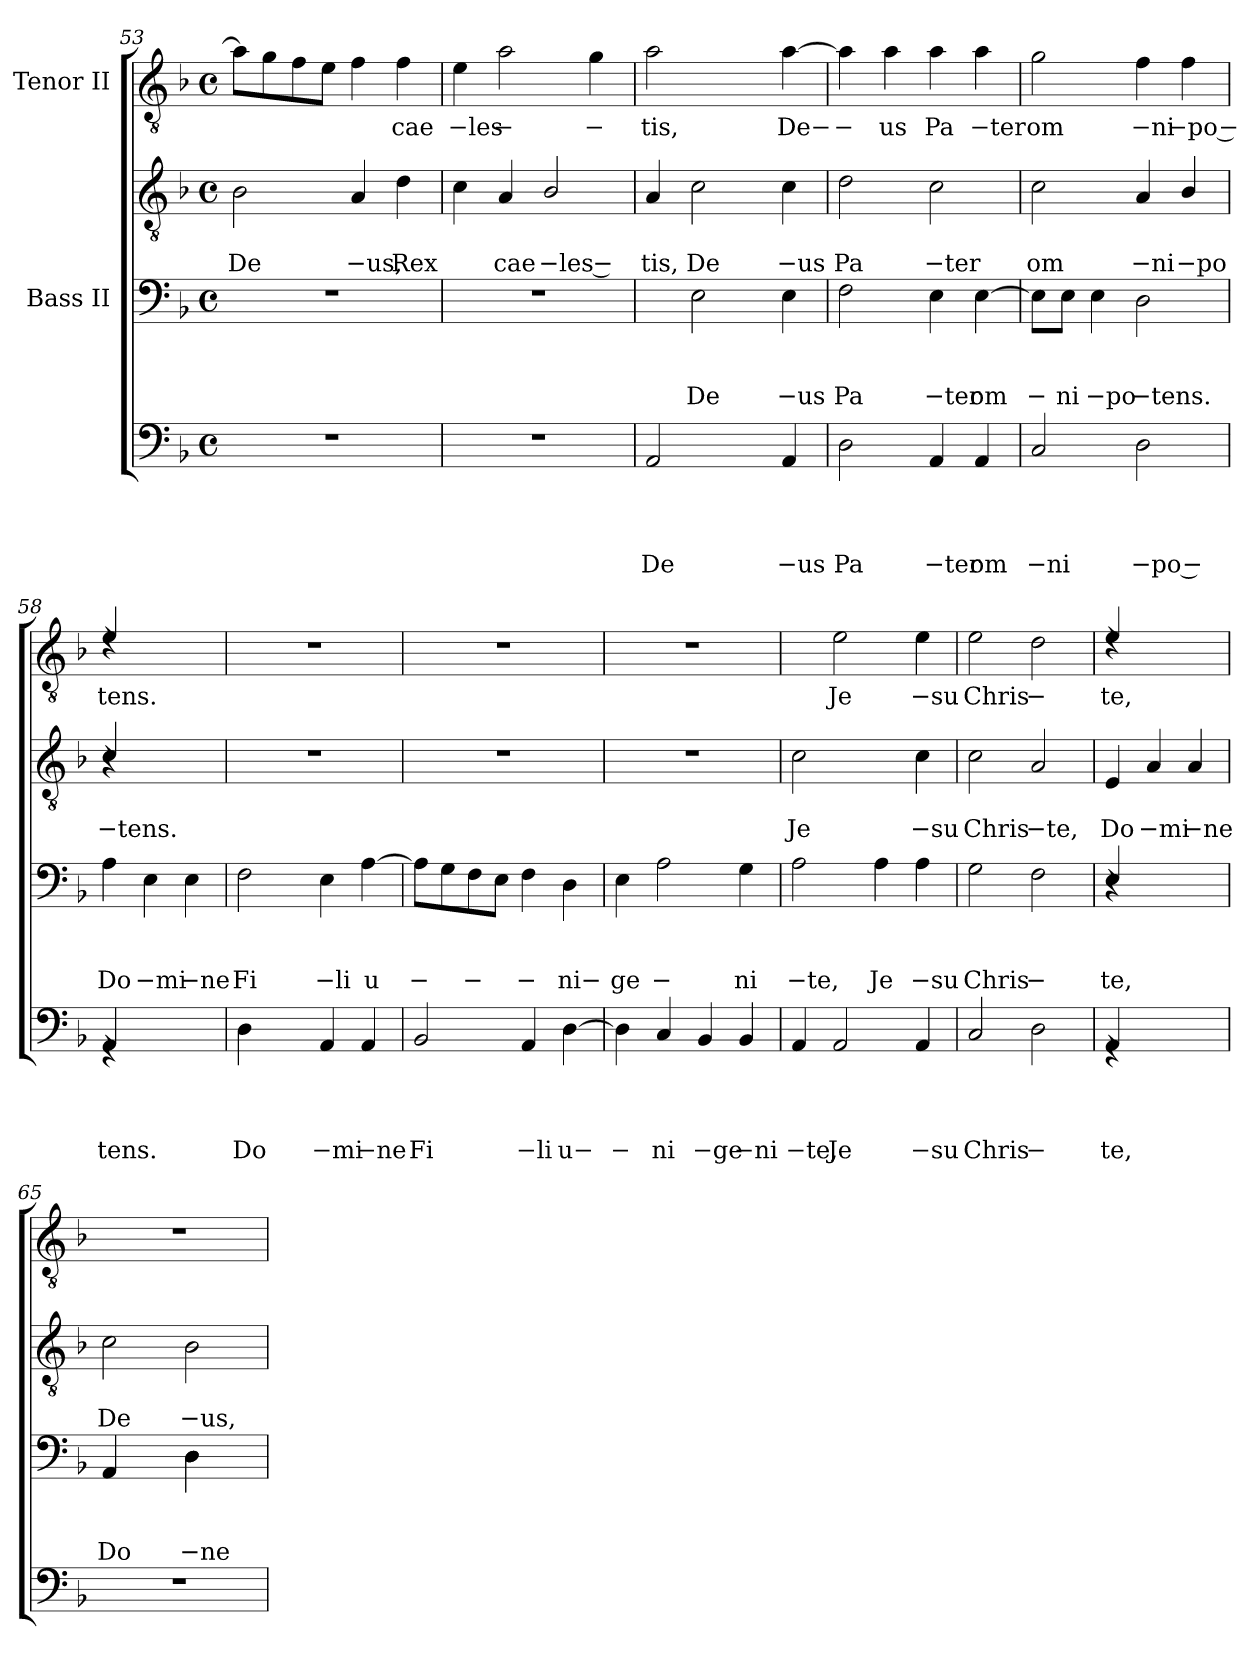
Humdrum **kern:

**kern	**text	**text	**text	**text	**kern	**text	**text	**text	**kern	**text	**text	**kern	**text
*part4	*part4	*part4	*part4	*part4	*part3	*part3	*part3	*part3	*part2	*part2	*part2	*part1	*part1
*staff4	*staff4	*staff4	*staff4	*staff4	*staff3	*staff3	*staff3	*staff3	*staff2	*staff2	*staff2	*staff1	*staff1
*	*	*	*	*	*I"Bass II	*	*	*	*	*	*	*I"Tenor II	*
*clefF4	*	*	*	*	*clefF4	*	*	*	*clefGv2	*	*	*clefGv2	*
*k[b-]	*	*	*	*	*k[b-]	*	*	*	*k[b-]	*	*	*k[b-]	*
*F:	*	*	*	*	*F:	*	*	*	*F:	*	*	*F:	*
*M4/4	*	*	*	*	*M4/4	*	*	*	*M4/4	*	*	*M4/4	*
*met(c)	*	*	*	*	*met(c)	*	*	*	*met(c)	*	*	*met(c)	*
=53	=53	=53	=53	=53	=53	=53	=53	=53	=53	=53	=53	=53	=53
!	!	!	!	!	!	!	!	!	!	!	!LO:LY:b	!	!
1r	.	.	.	.	1r	.	.	.	2B-\	.	De	8a\L]	.
.	.	.	.	.	.	.	.	.	.	.	.	8g\	.
.	.	.	.	.	.	.	.	.	.	.	.	8f\	.
.	.	.	.	.	.	.	.	.	.	.	.	8e\J	.
!	!	!	!	!	!	!	!	!	!	!	!LO:LY:b:rj	!	!
.	.	.	.	.	.	.	.	.	4A/	.	−us,	4f\	.
!	!	!	!	!	!	!	!	!	!	!	!LO:LY:b	!	!LO:LY:b
.	.	.	.	.	.	.	.	.	4d\	.	Rex	4f\	cae
=54	=54	=54	=54	=54	=54	=54	=54	=54	=54	=54	=54	=54	=54
!	!	!	!	!	!	!	!	!	!	!	!	!	!LO:LY:b:rj
1r	.	.	.	.	1r	.	.	.	4c\	.	.	4e\	−les
!	!	!	!	!	!	!	!	!	!	!	!LO:LY:b	!	!LO:LY:b
.	.	.	.	.	.	.	.	.	4A/	.	cae	2a\	−
!	!	!	!	!	!	!	!	!	!	!	!LO:LY:b:rj	!	!
.	.	.	.	.	.	.	.	.	2B-/	.	−les −	.	.
!	!	!	!	!	!	!	!	!	!	!	!	!	!LO:LY:b
.	.	.	.	.	.	.	.	.	.	.	.	4g\	−
=55	=55	=55	=55	=55	=55	=55	=55	=55	=55	=55	=55	=55	=55
!	!	!	!	!LO:LY:b	!	!	!	!	!	!	!LO:LY:b	!	!LO:LY:b
2AA/	.	.	.	De	4ryy	.	.	.	4A/	.	tis,	2a\	tis,
!	!	!	!	!	!	!	!	!LO:LY:b	!	!	!LO:LY:b	!	!
.	.	.	.	.	2E\	.	.	De	2c\	.	De	.	.
4ryy	.	.	.	.	.	.	.	.	.	.	.	4ryy	.
!	!	!	!	!LO:LY:b:rj	!	!	!	!LO:LY:b:rj	!	!	!LO:LY:b:rj	!	!LO:LY:b
4AA/	.	.	.	−us	4E\	.	.	−us	4c\	.	−us	[<4a\	De−
!!LO:PB:g=z
=56	=56	=56	=56	=56	=56	=56	=56	=56	=56	=56	=56	=56	=56
!	!	!	!	!LO:LY:b	!	!	!	!LO:LY:b	!	!	!LO:LY:b	!	!LO:LY:b
2D\	.	.	.	Pa	2F\	.	.	Pa	2d\	.	Pa	4a\]	−
!	!	!	!	!	!	!	!	!	!	!	!	!	!LO:LY:b
.	.	.	.	.	.	.	.	.	.	.	.	4a\	us
!	!	!	!	!LO:LY:b:rj	!	!	!	!LO:LY:b:rj	!	!	!LO:LY:b:rj	!	!LO:LY:b
4AA/	.	.	.	−ter	4E\	.	.	−ter	2c\	.	−ter	4a\	Pa
!	!	!	!	!LO:LY:b	!	!	!	!LO:LY:b	!	!	!	!	!LO:LY:b:rj
4AA/	.	.	.	om	[>4E\	.	.	om	.	.	.	4a\	−ter
=57	=57	=57	=57	=57	=57	=57	=57	=57	=57	=57	=57	=57	=57
!	!	!	!	!LO:LY:b:rj	!	!	!	!LO:LY:b	!	!	!LO:LY:b	!	!LO:LY:b
2C/	.	.	.	−ni	8E\L]	.	.	−	2c\	.	om	2g\	om
!	!	!	!	!	!	!	!	!LO:LY:b	!	!	!	!	!
.	.	.	.	.	8E\J	.	.	ni	.	.	.	.	.
!	!	!	!	!	!	!	!	!LO:LY:b:rj	!	!	!	!	!
.	.	.	.	.	4E\	.	.	−po	.	.	.	.	.
!	!	!	!	!LO:LY:b:rj	!	!	!	!LO:LY:b:rj	!	!	!LO:LY:b:rj	!	!LO:LY:b:rj
2D\	.	.	.	−po −	2D\	.	.	−tens.	4A/	.	−ni	4f\	−ni
!	!	!	!	!	!	!	!	!	!	!	!LO:LY:b:rj	!	!LO:LY:b:rj
.	.	.	.	.	.	.	.	.	4B-/	.	−po	4f\	−po −
=58	=58	=58	=58	=58	=58	=58	=58	=58	=58	=58	=58	=58	=58
!LO:N:head=solid	!	!	!	!LO:LY:b	!	!	!	!LO:LY:b	!LO:N:head=solid	!	!LO:LY:b:rj	!LO:N:head=solid	!LO:LY:b
*^	*	*	*	*	*	*	*	*	*^	*	*	*^	*
4AA/	4rFF	.	.	.	tens.	4A\	.	.	Do	4c/	4rA	.	−tens.	4e/	4rc	tens.
!	!	!	!	!	!	!	!	!	!LO:LY:b:rj	!	!	!	!	!	!	!
2ryy	2ryy	.	.	.	.	4E\	.	.	−mi	2ryy	2ryy	.	.	2ryy	2ryy	.
!	!	!	!	!	!	!	!	!	!LO:LY:b:rj	!	!	!	!	!	!	!
.	.	.	.	.	.	4E\	.	.	−ne	.	.	.	.	.	.	.
*	*	*	*	*	*	*	*	*	*	*v	*v	*	*	*	*	*
*v	*v	*	*	*	*	*	*	*	*	*	*	*	*v	*v	*
=59	=59	=59	=59	=59	=59	=59	=59	=59	=59	=59	=59	=59	=59
!	!	!	!	!LO:LY:b	!	!	!	!LO:LY:b	!	!	!	!	!
4D\	.	.	.	Do	2F\	.	.	Fi	1r	.	.	1r	.
4ryy	.	.	.	.	.	.	.	.	.	.	.	.	.
!	!	!	!	!LO:LY:b:rj	!	!	!	!LO:LY:b:rj	!	!	!	!	!
4AA/	.	.	.	−mi	4E\	.	.	−li	.	.	.	.	.
!	!	!	!	!LO:LY:b:rj	!	!	!	!LO:LY:b	!	!	!	!	!
4AA/	.	.	.	−ne	[>4A\	.	.	u	.	.	.	.	.
=60	=60	=60	=60	=60	=60	=60	=60	=60	=60	=60	=60	=60	=60
!	!	!	!	!LO:LY:b	!	!	!	!LO:LY:b	!	!	!	!	!
2BB-/	.	.	.	Fi	8A\L]	.	.	−	1r	.	.	1r	.
.	.	.	.	.	8G\	.	.	.	.	.	.	.	.
!	!	!	!	!	!	!	!	!LO:LY:b	!	!	!	!	!
.	.	.	.	.	8F\	.	.	−	.	.	.	.	.
.	.	.	.	.	8E\J	.	.	.	.	.	.	.	.
!	!	!	!	!LO:LY:b:rj	!	!	!	!LO:LY:b	!	!	!	!	!
4AA/	.	.	.	−li	4F\	.	.	−	.	.	.	.	.
!	!	!	!	!LO:LY:b	!	!	!	!LO:LY:b	!	!	!	!	!
[>4D\	.	.	.	u−	4D\	.	.	ni−	.	.	.	.	.
!!LO:LB:g=z
=61	=61	=61	=61	=61	=61	=61	=61	=61	=61	=61	=61	=61	=61
!	!	!	!	!LO:LY:b	!	!	!	!LO:LY:b	!	!	!	!	!
4D\]	.	.	.	−	4E\	.	.	ge	1r	.	.	1r	.
!	!	!	!	!LO:LY:b	!	!	!	!LO:LY:b	!	!	!	!	!
4C/	.	.	.	ni	2A\	.	.	−	.	.	.	.	.
!	!	!	!	!LO:LY:b:rj	!	!	!	!	!	!	!	!	!
4BB-/	.	.	.	−ge	.	.	.	.	.	.	.	.	.
!	!	!	!	!LO:LY:b:rj	!	!	!	!LO:LY:b	!	!	!	!	!
4BB-/	.	.	.	−ni	4G\	.	.	ni	.	.	.	.	.
=62	=62	=62	=62	=62	=62	=62	=62	=62	=62	=62	=62	=62	=62
!	!	!	!	!LO:LY:b:rj	!	!	!	!LO:LY:b:rj	!	!	!LO:LY:b	!	!
4AA/	.	.	.	−te,	2A\	.	.	−te,	2c\	.	Je	4ryy	.
!	!	!	!	!LO:LY:b	!	!	!	!	!	!	!	!	!LO:LY:b
2AA/	.	.	.	Je	.	.	.	.	.	.	.	2e\	Je
!	!	!	!	!	!	!	!	!LO:LY:b	!	!	!	!	!
.	.	.	.	.	4A\	.	.	Je	4ryy	.	.	.	.
!	!	!	!	!LO:LY:b:rj	!	!	!	!LO:LY:b:rj	!	!	!LO:LY:b:rj	!	!LO:LY:b:rj
4AA/	.	.	.	−su	4A\	.	.	−su	4c\	.	−su	4e\	−su
=63	=63	=63	=63	=63	=63	=63	=63	=63	=63	=63	=63	=63	=63
!	!	!	!	!LO:LY:b	!	!	!	!LO:LY:b	!	!	!LO:LY:b	!	!LO:LY:b
2C/	.	.	.	Chris	2G\	.	.	Chris	2c\	.	Chris	2e\	Chris
!	!	!	!	!LO:LY:b	!	!	!	!LO:LY:b	!	!	!LO:LY:b:rj	!	!LO:LY:b
2D\	.	.	.	−	2F\	.	.	−	2A/	.	−te,	2d\	−
=64	=64	=64	=64	=64	=64	=64	=64	=64	=64	=64	=64	=64	=64
!LO:N:head=solid	!	!	!	!LO:LY:b	!LO:N:head=solid	!	!	!LO:LY:b	!	!	!LO:LY:b	!LO:N:head=solid	!LO:LY:b
*^	*	*	*	*	*^	*	*	*	*	*	*	*^	*
4AA/	4rFF	.	.	.	te,	4E/	4rC	.	.	te,	4E/	.	Do	4e/	4rc	te,
!	!	!	!	!	!	!	!	!	!	!	!	!	!LO:LY:b:rj	!	!	!
2ryy	2ryy	.	.	.	.	2ryy	2ryy	.	.	.	4A/	.	−mi	2ryy	2ryy	.
!	!	!	!	!	!	!	!	!	!	!	!	!	!LO:LY:b:rj	!	!	!
.	.	.	.	.	.	.	.	.	.	.	4A/	.	−ne	.	.	.
*v	*v	*	*	*	*	*	*	*	*	*	*	*	*	*v	*v	*
=65	=65	=65	=65	=65	=65	=65	=65	=65	=65	=65	=65	=65	=65	=65
!	!	!	!	!	!	!	!	!	!LO:LY:b	!	!	!LO:LY:b	!	!
1r	.	.	.	.	4AA/	2ryy	.	.	Do	2c\	.	De	1r	.
.	.	.	.	.	4ryy	.	.	.	.	.	.	.	.	.
!	!	!	!	!	!	!	!	!	!LO:LY:b:rj	!	!	!	!	!
!	!	!	!	!	!	!	!	!	!LO:LY:b:rj	!	!	!LO:LY:b:rj	!	!
.	.	.	.	.	4D\	4D\	.	.	−ne	2B-\	.	−us,	.	.
.	.	.	.	.	4ryy	4ryy	.	.	.	.	.	.	.	.
*	*	*	*	*	*v	*v	*	*	*	*	*	*	*	*
=	=	=	=	=	=	=	=	=	=	=	=	=	=
*-	*-	*-	*-	*-	*-	*-	*-	*-	*-	*-	*-	*-	*-
